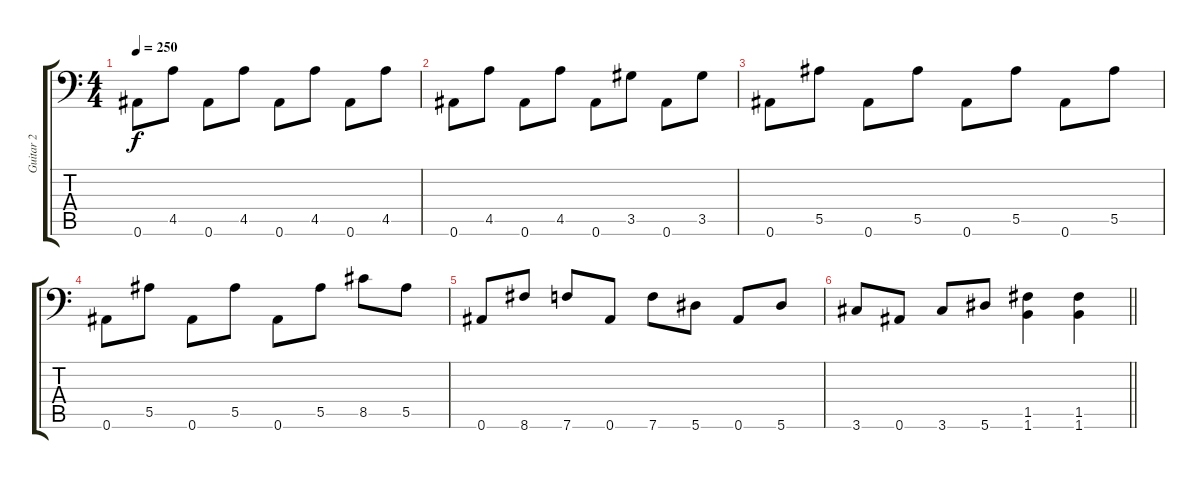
\track ("Guitar 2" "Guitar 2") {instrument distortionguitar}
\staff {score tabs}
\tuning (C4 G3 Eb3 Bb2 F2 Bb1) {hide}
\ts (4 4)
\tempo 250
\clef f4
\ks c
0.6.8{dy f} 4.5.8 0.6.8 4.5.8 0.6.8 4.5.8 0.6.8 4.5.8 |
0.6.8 4.5.8 0.6.8 4.5.8 0.6.8 3.5.8 0.6.8 3.5.8 |
0.6.8 5.5.8 0.6.8 5.5.8 0.6.8 5.5.8 0.6.8 5.5.8 |
0.6.8 5.5.8 0.6.8 5.5.8 0.6.8 5.5.8 8.5.8 5.5.8 |
0.6.8 8.6.8 7.6.8 0.6.8 7.6.8 5.6.8 0.6.8 5.6.8 |
\barLineRight lightlight
3.6.8 0.6.8 3.6.8 5.6.8 (1.5 1.6).4 (1.5 1.6).4
